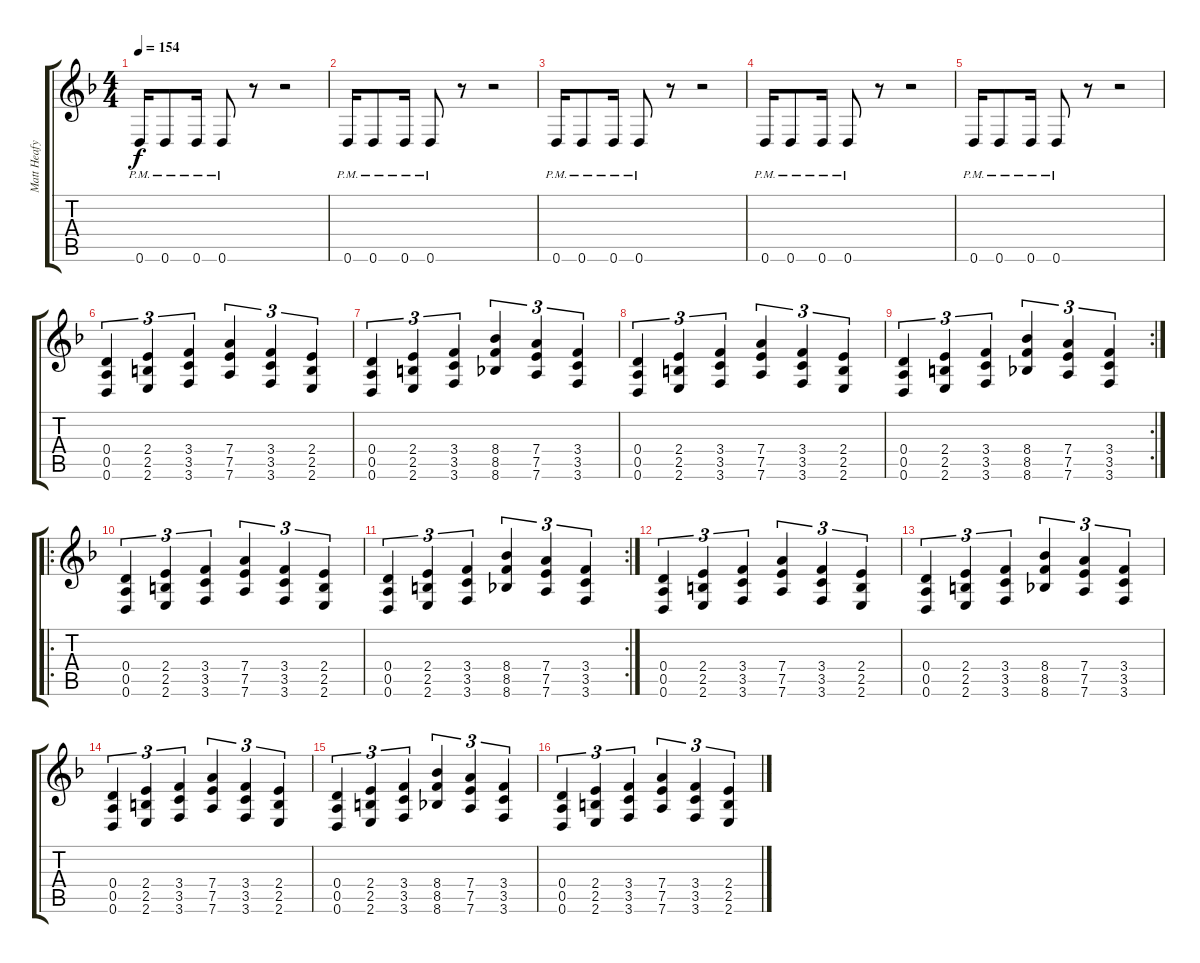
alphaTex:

\track ("Matt Heafy" "Matt Heafy") {instrument distortionguitar}
\staff {score tabs}
\tuning (E4 B3 G3 D3 A2 D2) {hide}
\ts (4 4)
\tempo 154
\clef g2
\ks f
0.6{pm}.16{dy f} 0.6{pm}.8 0.6{pm}.16 0.6{pm}.8 r.8 r.2 |
0.6{pm}.16 0.6{pm}.8 0.6{pm}.16 0.6{pm}.8 r.8 r.2 |
0.6{pm}.16 0.6{pm}.8 0.6{pm}.16 0.6{pm}.8 r.8 r.2 |
0.6{pm}.16 0.6{pm}.8 0.6{pm}.16 0.6{pm}.8 r.8 r.2 |
0.6{pm}.16 0.6{pm}.8 0.6{pm}.16 0.6{pm}.8 r.8 r.2 |
(0.4 0.5 0.6).4{tu (3 2)} (2.4 2.5 2.6).4{tu (3 2)} (3.4 3.5 3.6).4{tu (3 2)} (7.4 7.5 7.6).4{tu (3 2)} (3.4 3.5 3.6).4{tu (3 2)} (2.4 2.5 2.6).4{tu (3 2)} |
(0.4 0.5 0.6).4{tu (3 2)} (2.4 2.5 2.6).4{tu (3 2)} (3.4 3.5 3.6).4{tu (3 2)} (8.4 8.5 8.6).4{tu (3 2)} (7.4 7.5 7.6).4{tu (3 2)} (3.4 3.5 3.6).4{tu (3 2)} |
(0.4 0.5 0.6).4{tu (3 2)} (2.4 2.5 2.6).4{tu (3 2)} (3.4 3.5 3.6).4{tu (3 2)} (7.4 7.5 7.6).4{tu (3 2)} (3.4 3.5 3.6).4{tu (3 2)} (2.4 2.5 2.6).4{tu (3 2)} |
\rc 2
(0.4 0.5 0.6).4{tu (3 2)} (2.4 2.5 2.6).4{tu (3 2)} (3.4 3.5 3.6).4{tu (3 2)} (8.4 8.5 8.6).4{tu (3 2)} (7.4 7.5 7.6).4{tu (3 2)} (3.4 3.5 3.6).4{tu (3 2)} |
\ro
(0.4 0.5 0.6).4{tu (3 2)} (2.4 2.5 2.6).4{tu (3 2)} (3.4 3.5 3.6).4{tu (3 2)} (7.4 7.5 7.6).4{tu (3 2)} (3.4 3.5 3.6).4{tu (3 2)} (2.4 2.5 2.6).4{tu (3 2)} |
\rc 2
(0.4 0.5 0.6).4{tu (3 2)} (2.4 2.5 2.6).4{tu (3 2)} (3.4 3.5 3.6).4{tu (3 2)} (8.4 8.5 8.6).4{tu (3 2)} (7.4 7.5 7.6).4{tu (3 2)} (3.4 3.5 3.6).4{tu (3 2)} |
(0.4 0.5 0.6).4{tu (3 2)} (2.4 2.5 2.6).4{tu (3 2)} (3.4 3.5 3.6).4{tu (3 2)} (7.4 7.5 7.6).4{tu (3 2)} (3.4 3.5 3.6).4{tu (3 2)} (2.4 2.5 2.6).4{tu (3 2)} |
(0.4 0.5 0.6).4{tu (3 2)} (2.4 2.5 2.6).4{tu (3 2)} (3.4 3.5 3.6).4{tu (3 2)} (8.4 8.5 8.6).4{tu (3 2)} (7.4 7.5 7.6).4{tu (3 2)} (3.4 3.5 3.6).4{tu (3 2)} |
(0.4 0.5 0.6).4{tu (3 2)} (2.4 2.5 2.6).4{tu (3 2)} (3.4 3.5 3.6).4{tu (3 2)} (7.4 7.5 7.6).4{tu (3 2)} (3.4 3.5 3.6).4{tu (3 2)} (2.4 2.5 2.6).4{tu (3 2)} |
(0.4 0.5 0.6).4{tu (3 2)} (2.4 2.5 2.6).4{tu (3 2)} (3.4 3.5 3.6).4{tu (3 2)} (8.4 8.5 8.6).4{tu (3 2)} (7.4 7.5 7.6).4{tu (3 2)} (3.4 3.5 3.6).4{tu (3 2)} |
(0.4 0.5 0.6).4{tu (3 2)} (2.4 2.5 2.6).4{tu (3 2)} (3.4 3.5 3.6).4{tu (3 2)} (7.4 7.5 7.6).4{tu (3 2)} (3.4 3.5 3.6).4{tu (3 2)} (2.4 2.5 2.6).4{tu (3 2)}
